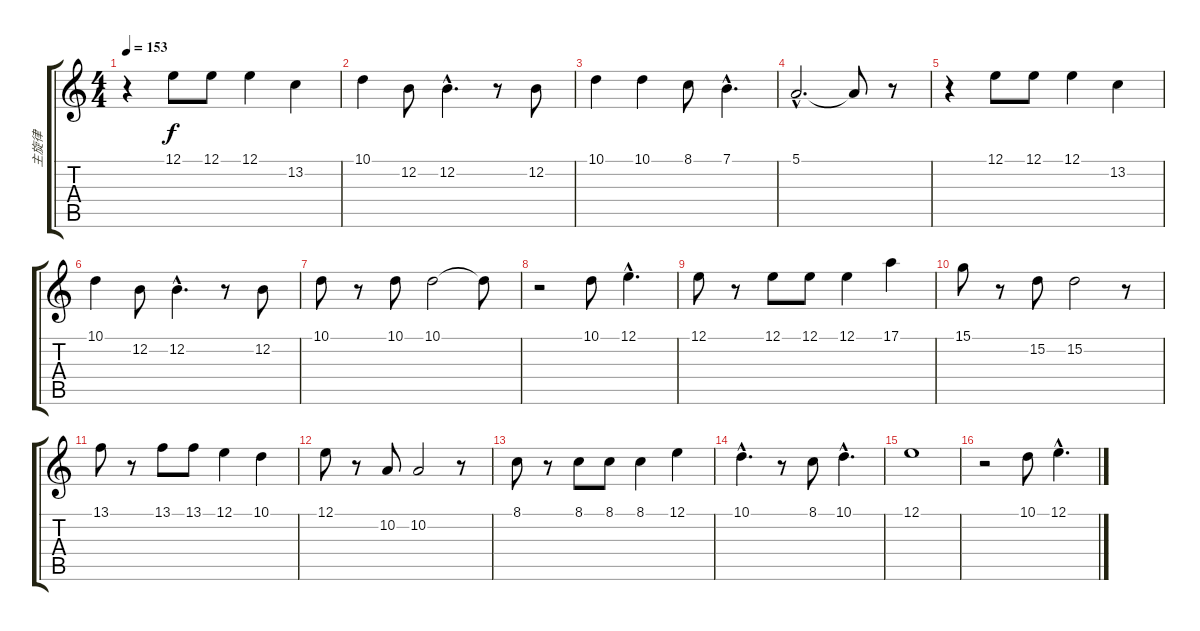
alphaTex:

\track ("主旋律" "主旋律") {instrument flute}
\staff {score tabs}
\tuning (E4 B3 G3 D3 A2 E2) {hide}
\ts (4 4)
\tempo 153
\clef g2
\ks c
r.4{dy f} 12.1.8 12.1.8 12.1.4 13.2.4 |
10.1.4 12.2.8 12.2{hac}.4{d} r.8 12.2.8 |
10.1.4 10.1.4 8.1.8 7.1{hac}.4{d} |
5.1{hac}.2{d} 5.1{t}.8 r.8 |
r.4 12.1.8 12.1.8 12.1.4 13.2.4 |
10.1.4 12.2.8 12.2{hac}.4{d} r.8 12.2.8 |
10.1.8 r.8 10.1.8 10.1.2 10.1{t}.8 |
r.2 10.1.8 12.1{hac}.4{d} |
12.1.8 r.8 12.1.8 12.1.8 12.1.4 17.1.4 |
15.1.8 r.8 15.2.8 15.2.2 r.8 |
13.1.8 r.8 13.1.8 13.1.8 12.1.4 10.1.4 |
12.1.8 r.8 10.2.8 10.2.2 r.8 |
8.1.8 r.8 8.1.8 8.1.8 8.1.4 12.1.4 |
10.1{hac}.4{d} r.8 8.1.8 10.1{hac}.4{d} |
12.1.1 |
r.2 10.1.8 12.1{hac}.4{d}
